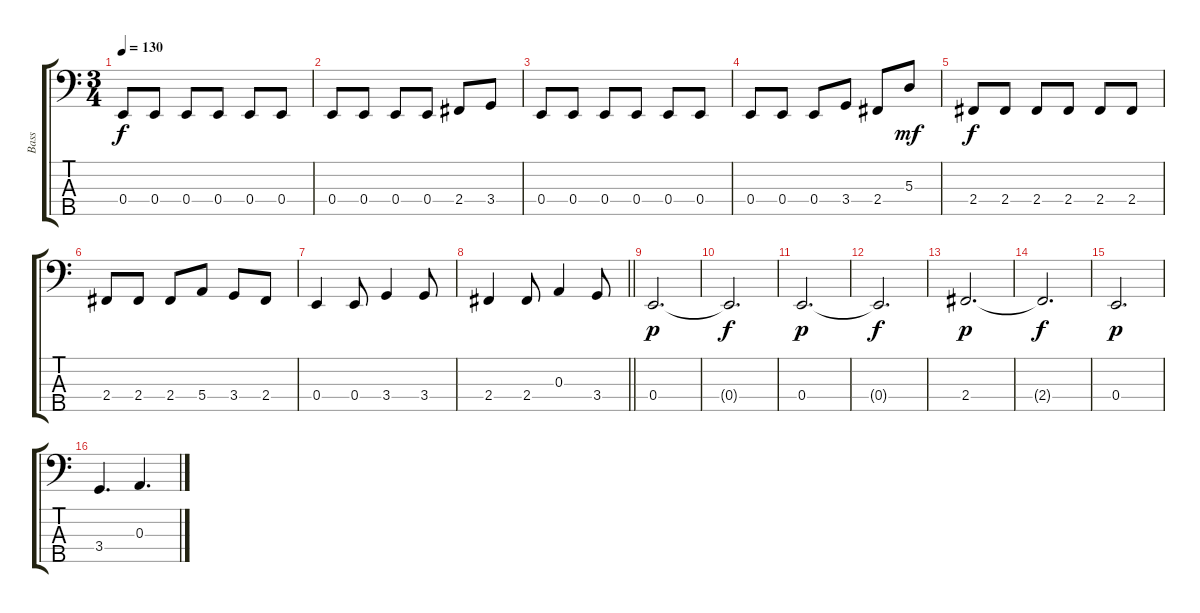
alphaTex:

\track ("Bass" "Bass") {instrument electricbassfinger}
\staff {score tabs}
\tuning (G2 D2 A1 E1 B0) {hide}
\ts (3 4)
\tempo 130
\clef f4
\ks c
0.4.8{dy f} 0.4.8 0.4.8 0.4.8 0.4.8 0.4.8 |
0.4.8 0.4.8 0.4.8 0.4.8 2.4.8 3.4.8 |
0.4.8 0.4.8 0.4.8 0.4.8 0.4.8 0.4.8 |
0.4.8 0.4.8 0.4.8 3.4.8 2.4.8 5.3.8{dy mf} |
2.4.8{dy f} 2.4.8 2.4.8 2.4.8 2.4.8 2.4.8 |
2.4.8 2.4.8 2.4.8 5.4.8 3.4.8 2.4.8 |
0.4.4 0.4.8 3.4.4 3.4.8 |
\barLineRight lightlight
2.4.4 2.4.8 0.3.4 3.4.8 |
\section ("" "")
0.4.2{d dy p} |
0.4{t}.2{d dy f} |
0.4.2{d dy p} |
0.4{t}.2{d dy f} |
2.4.2{d dy p} |
2.4{t}.2{d dy f} |
0.4.2{d dy p} |
3.4.4{d} 0.3.4{d}
